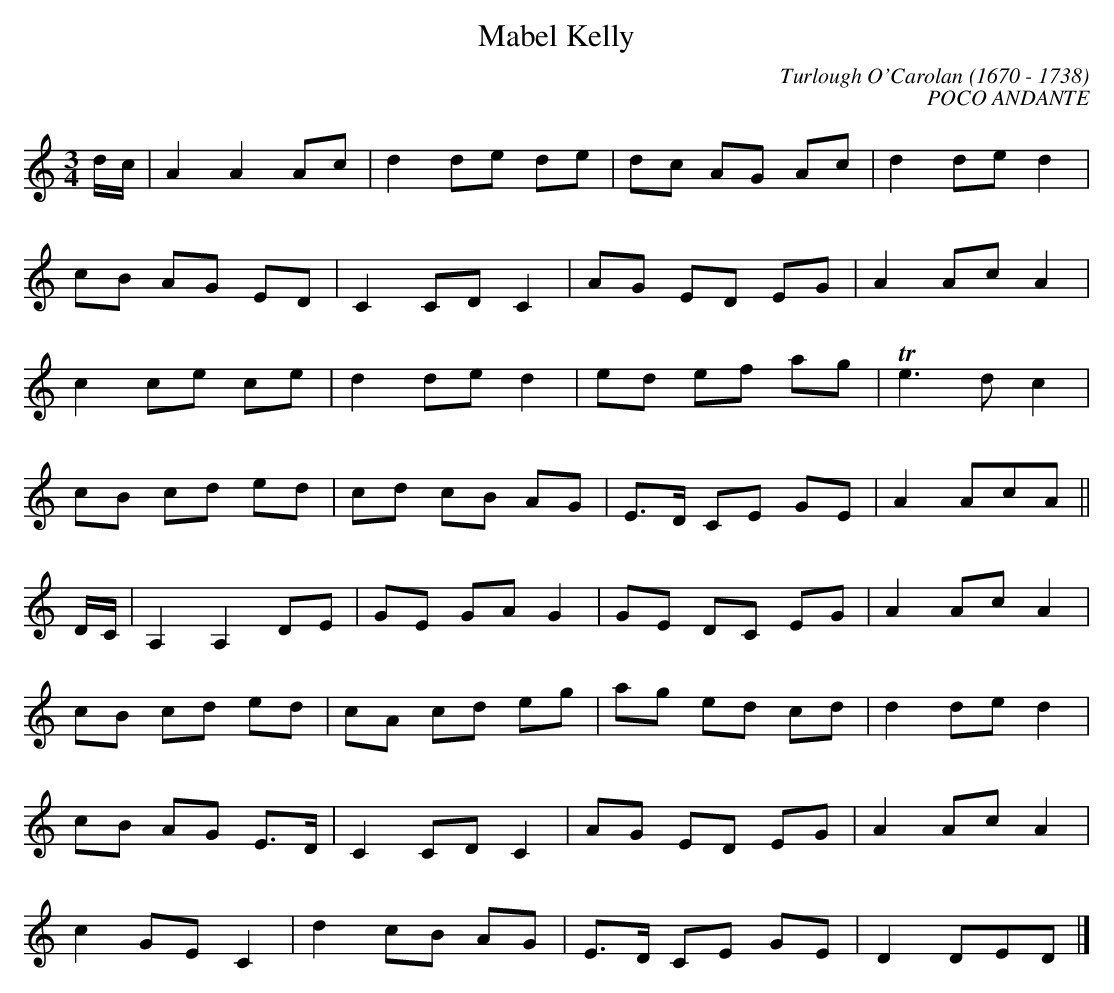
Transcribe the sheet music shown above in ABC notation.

X:1occ
T:Mabel Kelly
C:Turlough O'Carolan (1670 - 1738)
C:POCO ANDANTE
M:3/4
L:1/8
K:C
d/2c/2|A2A2Ac|d2de de|dc AG Ac|d2de d2|
cB AG ED|C2CD C2|AG ED EG|A2Ac A2|
c2ce ce|d2de d2|ed ef ag| Te3d c2|
cB cd ed|cd cB AG|E3/2D/2 CE GE|A2AcA||
D/2C/2|A,2A,2DE|GE GA G2|GE DC EG|A2Ac A2|
cB cd ed|cA cd eg|ag ed cd|d2de d2|
cB AG E3/2D/2|C2CD C2|AG ED EG|A2Ac A2|
c2GE C2|d2cB AG|E3/2D/2 CE GE|D2DED |]
